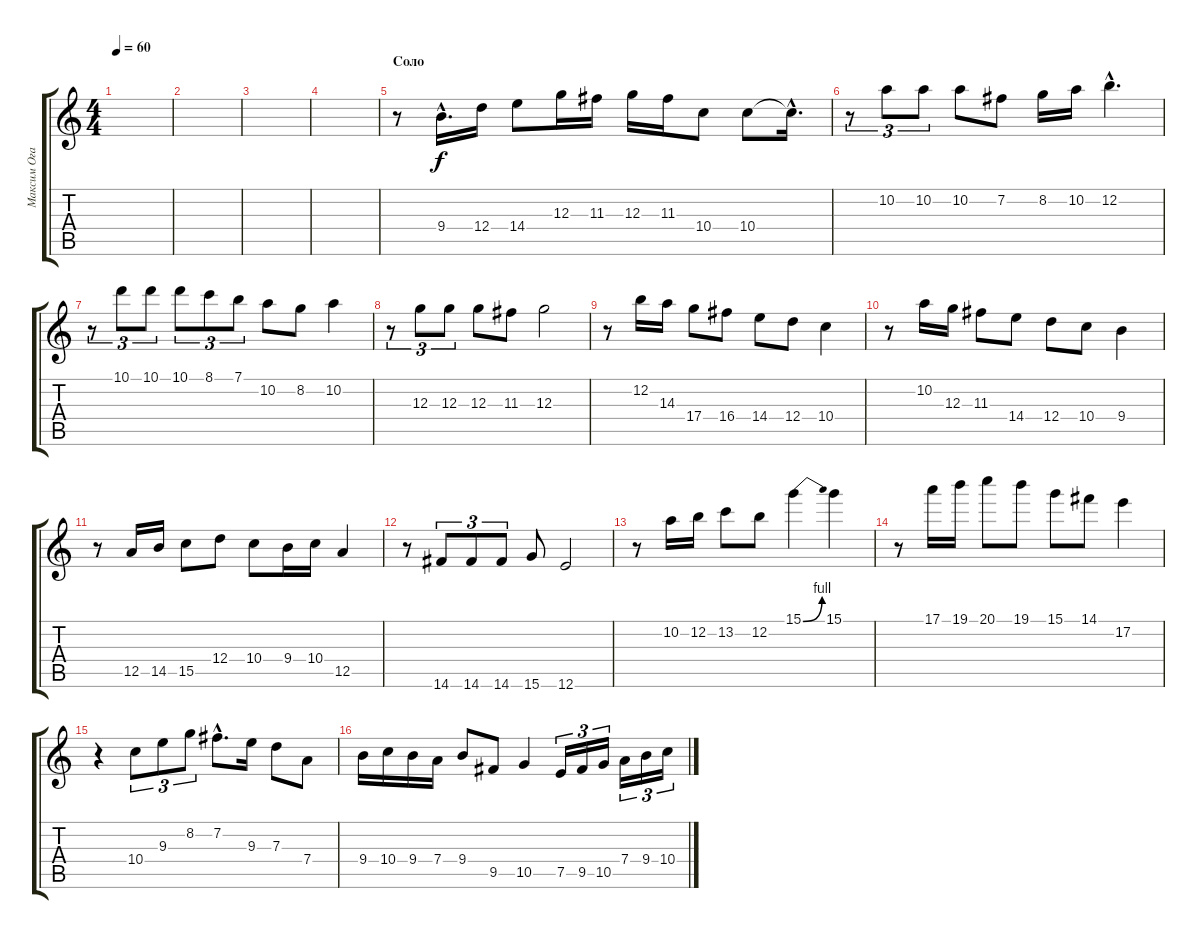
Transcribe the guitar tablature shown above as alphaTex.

\track ("Максим Огарь" "Максим Ога") {instrument overdrivenguitar}
\staff {score tabs}
\tuning (E4 B3 G3 D3 A2 E2) {hide}
\ts (4 4)
\tempo 60
\clef g2
\ks c
|
|
|
|
\section ("" "Соло")
r.8{instrument electricguitarjazz} 9.4{hac}.16{d} 12.4.16 14.4.8 12.3.16 11.3.16 12.3.16 11.3.16 10.4.8 10.4.8 10.4{hac t}.16{d} |
r.8{tu (3 2)} 10.2.8{tu (3 2)} 10.2.8{tu (3 2)} 10.2.8 7.2.8 8.2.16 10.2.16 12.2{hac}.4{d} |
r.8{tu (3 2)} 10.1.8{tu (3 2)} 10.1.8{tu (3 2)} 10.1.8{tu (3 2)} 8.1.8{tu (3 2)} 7.1.8{tu (3 2)} 10.2.8 8.2.8 10.2.4 |
r.8{tu (3 2)} 12.3.8{tu (3 2)} 12.3.8{tu (3 2)} 12.3.8 11.3.8 12.3.2 |
r.8 12.2.16 14.3.16 17.4.8 16.4.8 14.4.8 12.4.8 10.4.4 |
r.8 10.2.16 12.3.16 11.3.8 14.4.8 12.4.8 10.4.8 9.4.4 |
r.8 12.5.16 14.5.16 15.5.8 12.4.8 10.4.8 9.4.16 10.4.16 12.5.4 |
r.8 14.6.8{tu (3 2)} 14.6.8{tu (3 2)} 14.6.8{tu (3 2)} 15.6.8 12.6.2 |
r.8{instrument distortionguitar} 10.2.16 12.2.16 13.2.8 12.2.8 15.1{be (bend 0 0 60 4)}.4 15.1.4 |
r.8 17.1.16 19.1.16 20.1.8 19.1.8 15.1.8 14.1.8 17.2.4 |
r.4 10.4.8{tu (3 2)} 9.3.8{tu (3 2)} 8.2.8{tu (3 2)} 7.2{hac}.8{d} 9.3.16 7.3.8 7.4.8 |
9.4.16 10.4.16 9.4.16 7.4.16 9.4.8 9.5.8 10.5.4 7.5.16{tu (3 2)} 9.5.16{tu (3 2)} 10.5.16{tu (3 2)} 7.4.16{tu (3 2)} 9.4.16{tu (3 2)} 10.4.16{tu (3 2)}
